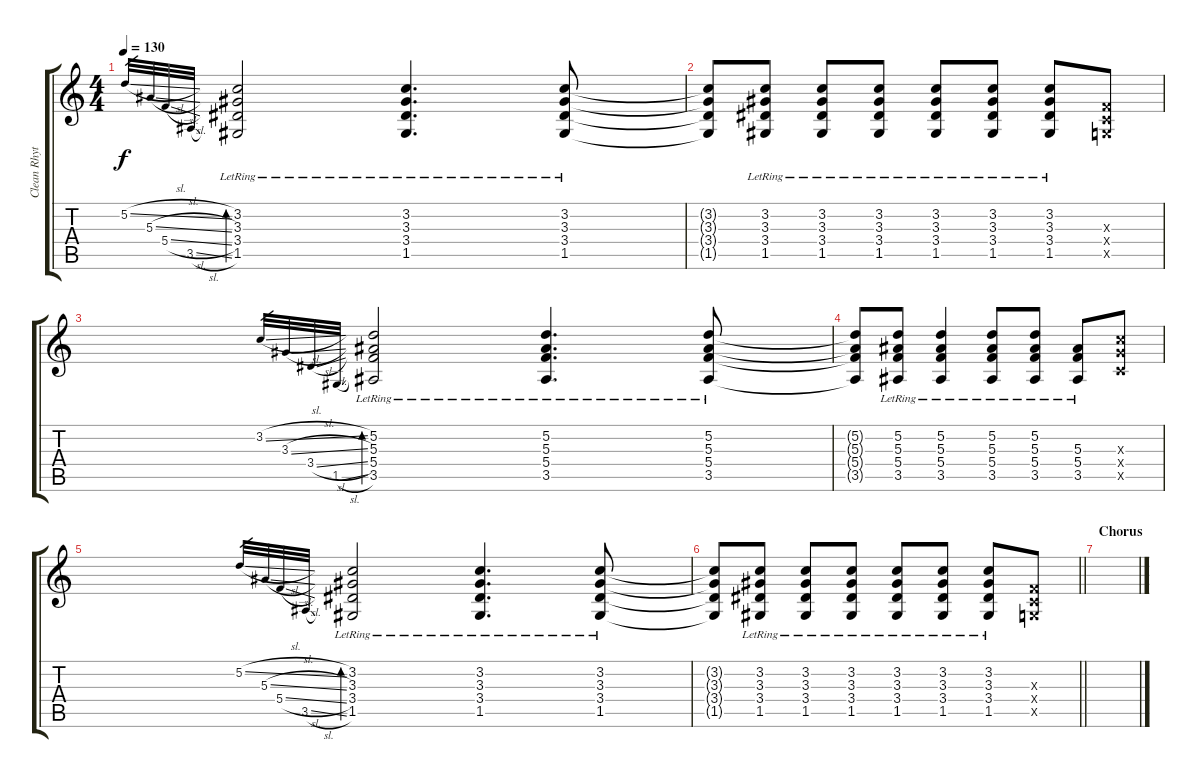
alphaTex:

\track ("Clean Rhythm (Effect)" "Clean Rhyt") {instrument electricguitarclean}
\staff {score tabs}
\tuning (D4 A3 F3 C3 G2 C2) {hide}
\ts (4 4)
\tempo 130
\clef g2
\ks c
5.2{sl}.32{gr dy f} 5.3{sl}.32{gr} 5.4{sl}.32{gr} 3.5{sl}.32{gr} (3.2{lr} 3.3{lr} 3.4{lr} 1.5{lr}).2{bd 60} (3.2{lr} 3.3{lr} 3.4{lr} 1.5{lr}).4{d} (3.2{lr} 3.3{lr} 3.4{lr} 1.5{lr}).8 |
(3.2{t} 3.3{t} 3.4{t} 1.5{t}).8 (3.2{lr} 3.3{lr} 3.4{lr} 1.5{lr}).8 (3.2{lr} 3.3{lr} 3.4{lr} 1.5{lr}).8 (3.2{lr} 3.3{lr} 3.4{lr} 1.5{lr}).8 (3.2{lr} 3.3{lr} 3.4{lr} 1.5{lr}).8 (3.2{lr} 3.3{lr} 3.4{lr} 1.5{lr}).8 (3.2{lr} 3.3{lr} 3.4{lr} 1.5{lr}).8 (0.3{x} 0.4{x} 0.5{x}).8 |
3.2{sl}.32{gr} 3.3{sl}.32{gr} 3.4{sl}.32{gr} 1.5{sl}.32{gr} (5.2{lr} 5.3{lr} 5.4{lr} 3.5{lr}).2{bd 60} (5.2{lr} 5.3{lr} 5.4{lr} 3.5{lr}).4{d} (5.2{lr} 5.3{lr} 5.4{lr} 3.5{lr}).8 |
(5.2{t} 5.3{t} 5.4{t} 3.5{t}).8 (5.2{lr} 5.3{lr} 5.4{lr} 3.5{lr}).8 (5.2{lr} 5.3{lr} 5.4{lr} 3.5{lr}).4 (5.2{lr} 5.3{lr} 5.4{lr} 3.5{lr}).8 (5.2{lr} 5.3{lr} 5.4{lr} 3.5{lr}).8 (5.3{lr} 5.4{lr} 3.5{lr}).8 (7.3{x} 7.4{x} 5.5{x}).8 |
5.2{sl}.32{gr} 5.3{sl}.32{gr} 5.4{sl}.32{gr} 3.5{sl}.32{gr} (3.2{lr} 3.3{lr} 3.4{lr} 1.5{lr}).2{bd 60} (3.2{lr} 3.3{lr} 3.4{lr} 1.5{lr}).4{d} (3.2{lr} 3.3{lr} 3.4{lr} 1.5{lr}).8 |
\barLineRight lightlight
(3.2{t} 3.3{t} 3.4{t} 1.5{t}).8 (3.2{lr} 3.3{lr} 3.4{lr} 1.5{lr}).8 (3.2{lr} 3.3{lr} 3.4{lr} 1.5{lr}).8 (3.2{lr} 3.3{lr} 3.4{lr} 1.5{lr}).8 (3.2{lr} 3.3{lr} 3.4{lr} 1.5{lr}).8 (3.2{lr} 3.3{lr} 3.4{lr} 1.5{lr}).8 (3.2{lr} 3.3{lr} 3.4{lr} 1.5{lr}).8 (0.3{x} 0.4{x} 0.5{x}).8 |
\section ("" "Chorus")
